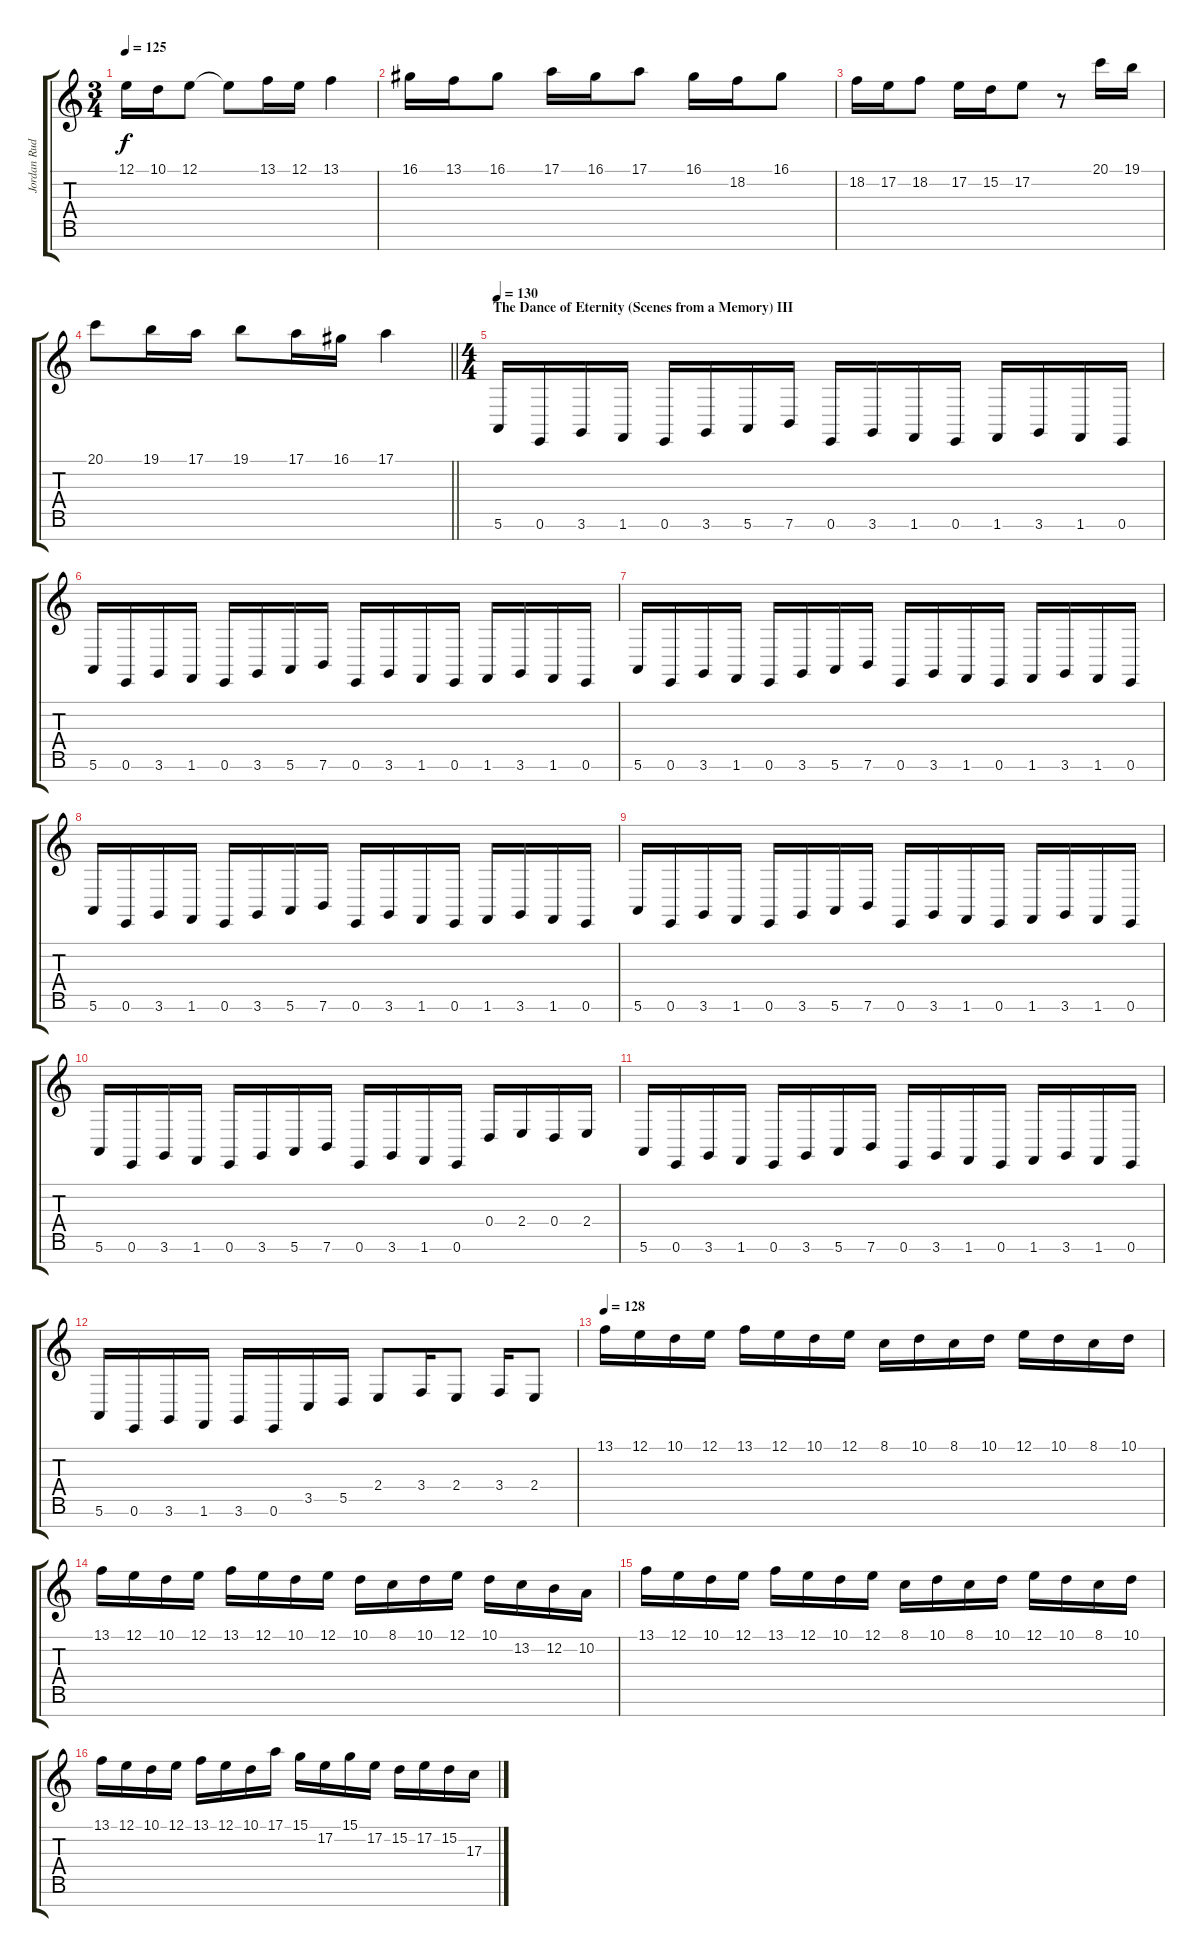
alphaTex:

\track ("Jordan Rudess Lead 1" "Jordan Rud") {instrument lead2sawtooth}
\staff {score tabs}
\tuning (E4 B3 G3 D3 A2 E2 B1) {hide}
\ts (3 4)
\tempo 125
\clef g2
\ks c
12.1.16{dy f} 10.1.16 12.1.8 12.1{t}.8 13.1.16 12.1.16 13.1.4 |
16.1.16 13.1.16 16.1.8 17.1.16 16.1.16 17.1.8 16.1.16 18.2.16 16.1.8 |
18.2.16 17.2.16 18.2.8 17.2.16 15.2.16 17.2.8 r.8 20.1.16 19.1.16 |
\barLineRight lightlight
20.1.8 19.1.16 17.1.16 19.1.8 17.1.16 16.1.16 17.1.4 |
\ts (4 4)
\section ("" "The Dance of Eternity (Scenes from a Memory) III")
\tempo 130
5.6.16{volume 10 instrument lead2sawtooth} 0.6.16 3.6.16 1.6.16 0.6.16 3.6.16 5.6.16 7.6.16 0.6.16 3.6.16 1.6.16 0.6.16 1.6.16 3.6.16 1.6.16 0.6.16 |
5.6.16 0.6.16 3.6.16 1.6.16 0.6.16 3.6.16 5.6.16 7.6.16 0.6.16 3.6.16 1.6.16 0.6.16 1.6.16 3.6.16 1.6.16 0.6.16 |
5.6.16 0.6.16 3.6.16 1.6.16 0.6.16 3.6.16 5.6.16 7.6.16 0.6.16 3.6.16 1.6.16 0.6.16 1.6.16 3.6.16 1.6.16 0.6.16 |
5.6.16 0.6.16 3.6.16 1.6.16 0.6.16 3.6.16 5.6.16 7.6.16 0.6.16 3.6.16 1.6.16 0.6.16 1.6.16 3.6.16 1.6.16 0.6.16 |
5.6.16 0.6.16 3.6.16 1.6.16 0.6.16 3.6.16 5.6.16 7.6.16 0.6.16 3.6.16 1.6.16 0.6.16 1.6.16 3.6.16 1.6.16 0.6.16 |
5.6.16 0.6.16 3.6.16 1.6.16 0.6.16 3.6.16 5.6.16 7.6.16 0.6.16 3.6.16 1.6.16 0.6.16 0.4.16 2.4.16 0.4.16 2.4.16 |
5.6.16 0.6.16 3.6.16 1.6.16 0.6.16 3.6.16 5.6.16 7.6.16 0.6.16 3.6.16 1.6.16 0.6.16 1.6.16 3.6.16 1.6.16 0.6.16 |
5.6.16 0.6.16 3.6.16 1.6.16 3.6.16 0.6.16 3.5.16 5.5.16 2.4.8 3.4.16 2.4.8 3.4.16 2.4.8 |
\tempo 128
13.1.16{volume 10 instrument kalimba} 12.1.16 10.1.16 12.1.16 13.1.16 12.1.16 10.1.16 12.1.16 8.1.16 10.1.16 8.1.16 10.1.16 12.1.16 10.1.16 8.1.16 10.1.16 |
13.1.16 12.1.16 10.1.16 12.1.16 13.1.16 12.1.16 10.1.16 12.1.16 10.1.16 8.1.16 10.1.16 12.1.16 10.1.16 13.2.16 12.2.16 10.2.16 |
13.1.16 12.1.16 10.1.16 12.1.16 13.1.16 12.1.16 10.1.16 12.1.16 8.1.16 10.1.16 8.1.16 10.1.16 12.1.16 10.1.16 8.1.16 10.1.16 |
13.1.16 12.1.16 10.1.16 12.1.16 13.1.16 12.1.16 10.1.16 17.1.16 15.1.16 17.2.16 15.1.16 17.2.16 15.2.16 17.2.16 15.2.16 17.3.16
